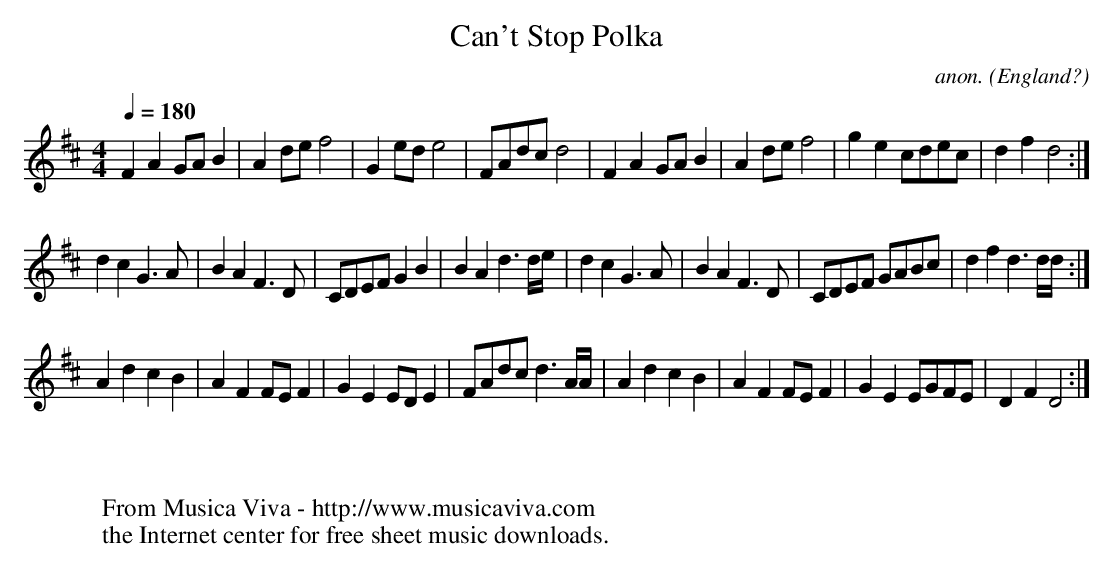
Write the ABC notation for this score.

X:1
T:Can't Stop Polka
C:anon.
O:England?
M:4/4
L:1/8
Q:1/4=180
K:D
F2A2GAB2|A2def4|G2ede4|FAdcd4|\
F2A2GAB2|A2def4|g2e2cdec|d2f2d4:|
d2c2G3A|B2A2F3D|CDEFG2B2|B2A2d3d/e/|\
d2c2G3A|B2A2F3D|CDEF GABc|d2f2d3d/d/:|
A2d2c2B2|A2F2FEF2|G2E2EDE2|FAdcd3A/A/|\
A2d2c2B2|A2F2FEF2|G2E2EGFE|D2F2D4:|
W:
W:
W:  From Musica Viva - http://www.musicaviva.com
W:  the Internet center for free sheet music downloads.
